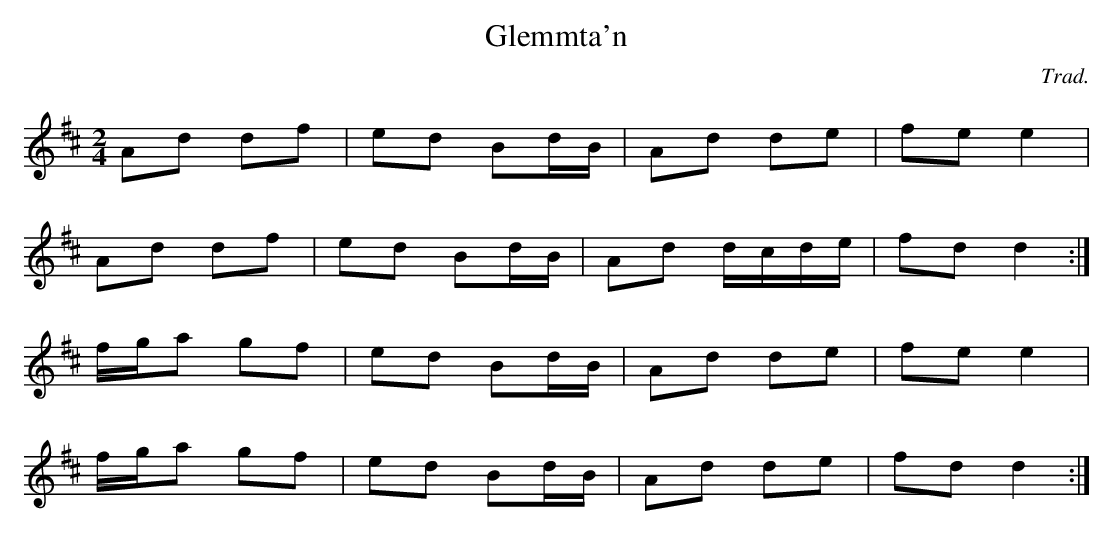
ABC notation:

X:1
T:Glemmta'n
C:Trad.
M:2/4
L:1/8
K:D
Ad df|ed Bd/B/|Ad de|fe e2|
Ad df|ed Bd/B/|Ad d/c/d/e/|fd d2:|
f/g/a gf|ed Bd/B/|Ad de|fe e2|
f/g/a gf|ed Bd/B/|Ad de|fd d2:|
